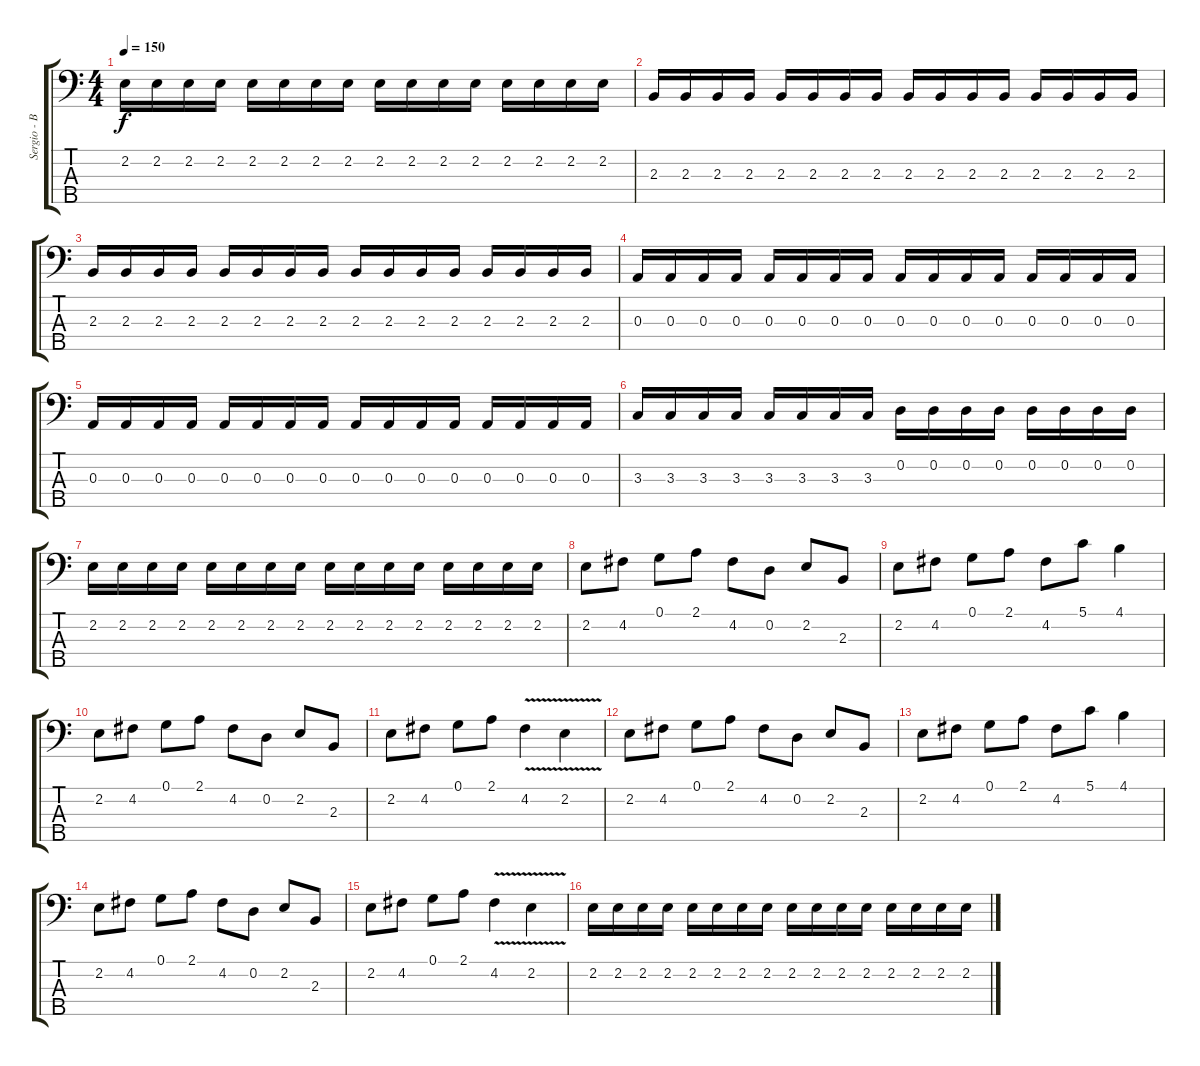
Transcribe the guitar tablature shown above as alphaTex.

\track ("Sergio - Bajo" "Sergio - B") {instrument electricbassfinger}
\staff {score tabs}
\tuning (G2 D2 A1 E1 B0) {hide}
\ts (4 4)
\tempo 150
\clef f4
\ks c
2.2.16{dy f} 2.2.16 2.2.16 2.2.16 2.2.16 2.2.16 2.2.16 2.2.16 2.2.16 2.2.16 2.2.16 2.2.16 2.2.16 2.2.16 2.2.16 2.2.16 |
2.3.16 2.3.16 2.3.16 2.3.16 2.3.16 2.3.16 2.3.16 2.3.16 2.3.16 2.3.16 2.3.16 2.3.16 2.3.16 2.3.16 2.3.16 2.3.16 |
2.3.16 2.3.16 2.3.16 2.3.16 2.3.16 2.3.16 2.3.16 2.3.16 2.3.16 2.3.16 2.3.16 2.3.16 2.3.16 2.3.16 2.3.16 2.3.16 |
0.3.16 0.3.16 0.3.16 0.3.16 0.3.16 0.3.16 0.3.16 0.3.16 0.3.16 0.3.16 0.3.16 0.3.16 0.3.16 0.3.16 0.3.16 0.3.16 |
0.3.16 0.3.16 0.3.16 0.3.16 0.3.16 0.3.16 0.3.16 0.3.16 0.3.16 0.3.16 0.3.16 0.3.16 0.3.16 0.3.16 0.3.16 0.3.16 |
3.3.16 3.3.16 3.3.16 3.3.16 3.3.16 3.3.16 3.3.16 3.3.16 0.2.16 0.2.16 0.2.16 0.2.16 0.2.16 0.2.16 0.2.16 0.2.16 |
2.2.16 2.2.16 2.2.16 2.2.16 2.2.16 2.2.16 2.2.16 2.2.16 2.2.16 2.2.16 2.2.16 2.2.16 2.2.16 2.2.16 2.2.16 2.2.16 |
2.2.8 4.2.8 0.1.8 2.1.8 4.2.8 0.2.8 2.2.8 2.3.8 |
2.2.8 4.2.8 0.1.8 2.1.8 4.2.8 5.1.8 4.1.4 |
2.2.8 4.2.8 0.1.8 2.1.8 4.2.8 0.2.8 2.2.8 2.3.8 |
2.2.8 4.2.8 0.1.8 2.1.8 4.2{v}.4 2.2{v}.4 |
2.2.8 4.2.8 0.1.8 2.1.8 4.2.8 0.2.8 2.2.8 2.3.8 |
2.2.8 4.2.8 0.1.8 2.1.8 4.2.8 5.1.8 4.1.4 |
2.2.8 4.2.8 0.1.8 2.1.8 4.2.8 0.2.8 2.2.8 2.3.8 |
2.2.8 4.2.8 0.1.8 2.1.8 4.2{v}.4 2.2{v}.4 |
2.2.16 2.2.16 2.2.16 2.2.16 2.2.16 2.2.16 2.2.16 2.2.16 2.2.16 2.2.16 2.2.16 2.2.16 2.2.16 2.2.16 2.2.16 2.2.16
